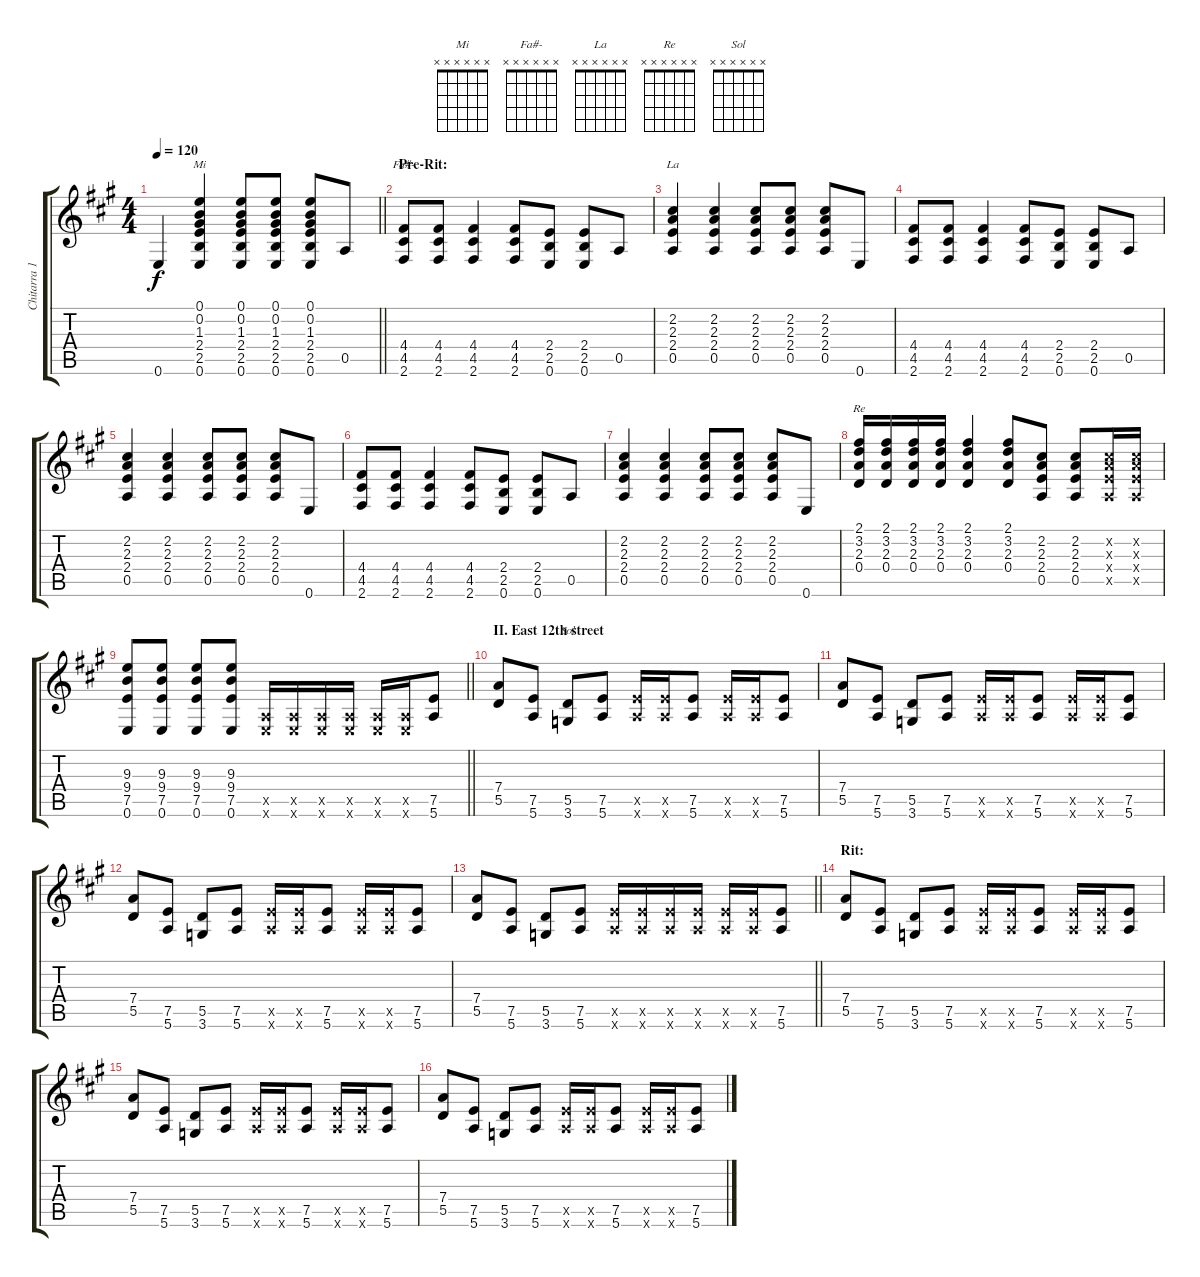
\track ("Chitarra 1" "Chitarra 1") {instrument distortionguitar}
\staff {score tabs}
\tuning (E4 B3 G3 D3 A2 E2) {hide}
\chord ("Mi" x x x x x x)
\chord ("Fa#-" x x x x x x)
\chord ("La" x x x x x x)
\chord ("Re" x x x x x x)
\chord ("Sol" x x x x x x)
\ts (4 4)
\tempo 120
\clef g2
\barLineRight lightlight
\ks a
0.6.4{dy f} (0.1 0.2 1.3 2.4 2.5 0.6).4{ch "Mi"} (0.1 0.2 1.3 2.4 2.5 0.6).8 (0.1 0.2 1.3 2.4 2.5 0.6).8 (0.1 0.2 1.3 2.4 2.5 0.6).8 0.5.8 |
\section ("" "Pre-Rit:")
(4.4 4.5 2.6).8{ch "Fa#-"} (4.4 4.5 2.6).8 (4.4 4.5 2.6).4 (4.4 4.5 2.6).8 (2.4 2.5 0.6).8 (2.4 2.5 0.6).8 0.5.8 |
(2.2 2.3 2.4 0.5).4{ch "La"} (2.2 2.3 2.4 0.5).4 (2.2 2.3 2.4 0.5).8 (2.2 2.3 2.4 0.5).8 (2.2 2.3 2.4 0.5).8 0.6.8 |
(4.4 4.5 2.6).8 (4.4 4.5 2.6).8 (4.4 4.5 2.6).4 (4.4 4.5 2.6).8 (2.4 2.5 0.6).8 (2.4 2.5 0.6).8 0.5.8 |
(2.2 2.3 2.4 0.5).4 (2.2 2.3 2.4 0.5).4 (2.2 2.3 2.4 0.5).8 (2.2 2.3 2.4 0.5).8 (2.2 2.3 2.4 0.5).8 0.6.8 |
(4.4 4.5 2.6).8 (4.4 4.5 2.6).8 (4.4 4.5 2.6).4 (4.4 4.5 2.6).8 (2.4 2.5 0.6).8 (2.4 2.5 0.6).8 0.5.8 |
(2.2 2.3 2.4 0.5).4 (2.2 2.3 2.4 0.5).4 (2.2 2.3 2.4 0.5).8 (2.2 2.3 2.4 0.5).8 (2.2 2.3 2.4 0.5).8 0.6.8 |
(2.1 3.2 2.3 0.4).16{ch "Re"} (2.1 3.2 2.3 0.4).16 (2.1 3.2 2.3 0.4).16 (2.1 3.2 2.3 0.4).16 (2.1 3.2 2.3 0.4).4 (2.1 3.2 2.3 0.4).8 (2.2 2.3 2.4 0.5).8 (2.2 2.3 2.4 0.5).8 (2.2{x} 2.3{x} 2.4{x} 0.5{x}).16 (2.2{x} 2.3{x} 2.4{x} 0.5{x}).16 |
\barLineRight lightlight
(9.3 9.4 7.5 0.6).8 (9.3 9.4 7.5 0.6).8 (9.3 9.4 7.5 0.6).8 (9.3 9.4 7.5 0.6).8 (0.5{x} 0.6{x}).16 (0.5{x} 0.6{x}).16 (0.5{x} 0.6{x}).16 (0.5{x} 0.6{x}).16 (0.5{x} 0.6{x}).16 (0.5{x} 0.6{x}).16 (7.5 5.6).8 |
\section ("" "II. East 12th street")
(7.4 5.5).8 (7.5 5.6).8 (5.5 3.6).8{ch "Sol"} (7.5 5.6).8 (7.5{x} 5.6{x}).16 (7.5{x} 5.6{x}).16 (7.5 5.6).8 (7.5{x} 5.6{x}).16 (7.5{x} 5.6{x}).16 (7.5 5.6).8 |
(7.4 5.5).8 (7.5 5.6).8 (5.5 3.6).8 (7.5 5.6).8 (7.5{x} 5.6{x}).16 (7.5{x} 5.6{x}).16 (7.5 5.6).8 (7.5{x} 5.6{x}).16 (7.5{x} 5.6{x}).16 (7.5 5.6).8 |
(7.4 5.5).8 (7.5 5.6).8 (5.5 3.6).8 (7.5 5.6).8 (7.5{x} 5.6{x}).16 (7.5{x} 5.6{x}).16 (7.5 5.6).8 (7.5{x} 5.6{x}).16 (7.5{x} 5.6{x}).16 (7.5 5.6).8 |
\barLineRight lightlight
(7.4 5.5).8 (7.5 5.6).8 (5.5 3.6).8 (7.5 5.6).8 (7.5{x} 5.6{x}).16 (7.5{x} 5.6{x}).16 (7.5{x} 5.6{x}).16 (7.5{x} 5.6{x}).16 (7.5{x} 5.6{x}).16 (7.5{x} 5.6{x}).16 (7.5 5.6).8 |
\section ("" "Rit:")
(7.4 5.5).8 (7.5 5.6).8 (5.5 3.6).8 (7.5 5.6).8 (7.5{x} 5.6{x}).16 (7.5{x} 5.6{x}).16 (7.5 5.6).8 (7.5{x} 5.6{x}).16 (7.5{x} 5.6{x}).16 (7.5 5.6).8 |
(7.4 5.5).8 (7.5 5.6).8 (5.5 3.6).8 (7.5 5.6).8 (7.5{x} 5.6{x}).16 (7.5{x} 5.6{x}).16 (7.5 5.6).8 (7.5{x} 5.6{x}).16 (7.5{x} 5.6{x}).16 (7.5 5.6).8 |
(7.4 5.5).8 (7.5 5.6).8 (5.5 3.6).8 (7.5 5.6).8 (7.5{x} 5.6{x}).16 (7.5{x} 5.6{x}).16 (7.5 5.6).8 (7.5{x} 5.6{x}).16 (7.5{x} 5.6{x}).16 (7.5 5.6).8
